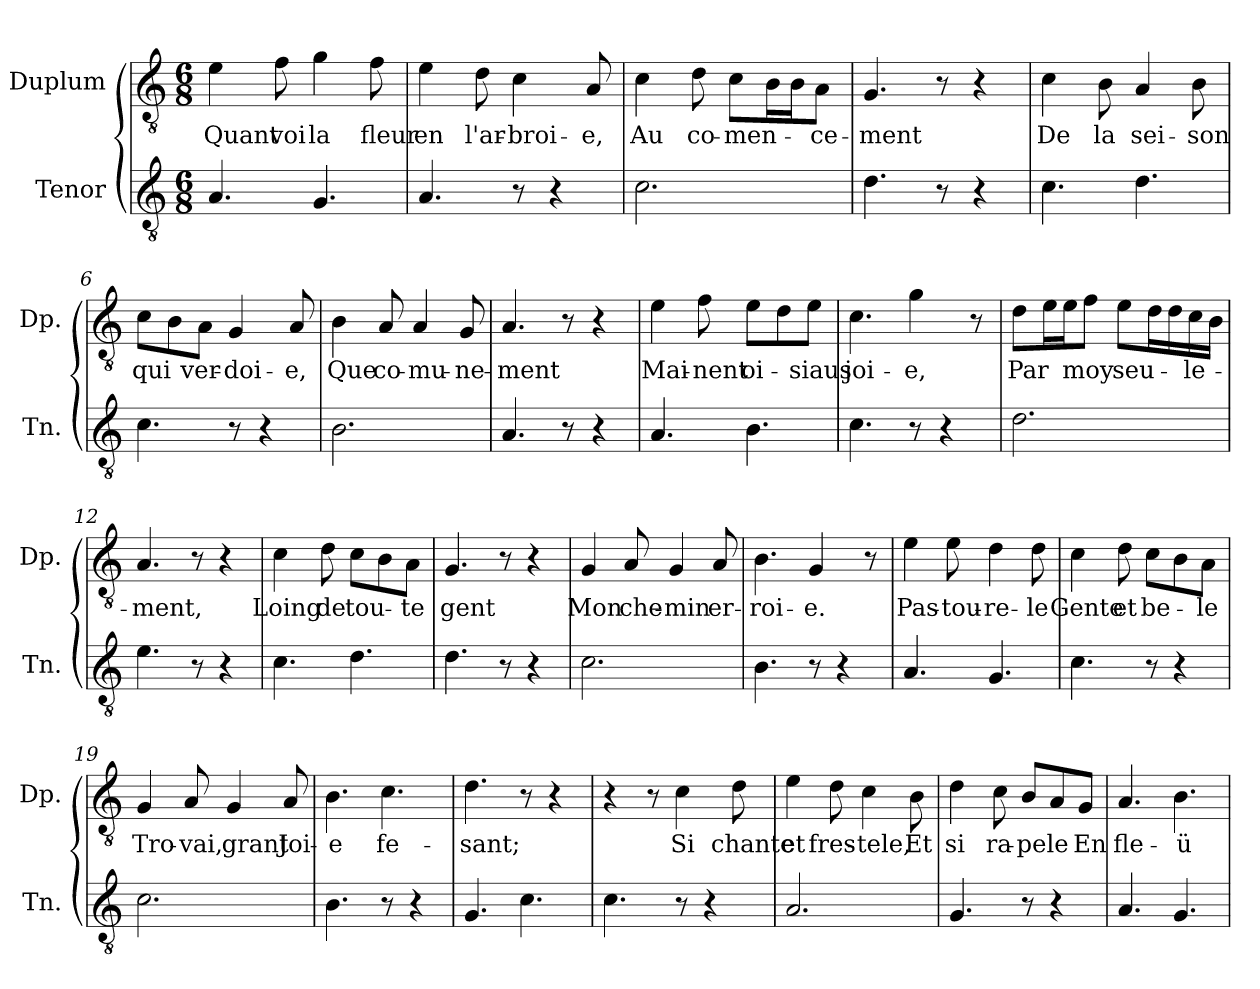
**kern	**kern	**text
*part2	*part1	*part1
*staff2	*staff1	*staff1
*I"Tenor	*I"Duplum	*
*I'Tn.	*I'Dp.	*
*clefGv2	*clefGv2	*
*k[]	*k[]	*
*M6/8	*M6/8	*
=1	=1	=1
!	!	!LO:LY:b
4.A/	4e\	Quant
!	!	!LO:LY:b
.	8f\	voi
!	!	!LO:LY:b
4.G/	4g\	la
!	!	!LO:LY:b
.	8f\	fleur
=2	=2	=2
!	!	!LO:LY:b
4.A/	4e\	en
!	!	!LO:LY:b
.	8d\	l'ar-
!	!	!LO:LY:b
8r	4c\	-broi-
4r	.	.
!	!	!LO:LY:b
.	8A/	-e,
=3	=3	=3
!	!	!LO:LY:b
2.c\	4c\	Au
!	!	!LO:LY:b
.	8d\	co-
!	!	!LO:LY:b
.	8c\L	-men-
*	*tremolo	*
.	16B\	.
.	16B\	.
*	*Xtremolo	*
!	!	!LO:LY:b
.	8A\J	-ce-
=4	=4	=4
!	!	!LO:LY:b
4.d\	4.G/	-ment
8r	8r	.
4r	4r	.
=5	=5	=5
!	!	!LO:LY:b
4.c\	4c\	De
!	!	!LO:LY:b
.	8B\	la
!	!	!LO:LY:b
4.d\	4A/	sei-
!	!	!LO:LY:b
.	8B\	-son
=6	=6	=6
!	!	!LO:LY:b
4.c\	8c\L	qui
.	8B\	.
!	!	!LO:LY:b
.	8A\J	ver-
!	!	!LO:LY:b
8r	4G/	-doi-
4r	.	.
!	!	!LO:LY:b
.	8A/	-e,
!!LO:LB:g=z
=7	=7	=7
!	!	!LO:LY:b
2.B\	4B\	Que
!	!	!LO:LY:b
.	8A/	co-
!	!	!LO:LY:b
.	4A/	-mu-
!	!	!LO:LY:b
.	8G/	-ne-
=8	=8	=8
!	!	!LO:LY:b
4.A/	4.A/	-ment
8r	8r	.
4r	4r	.
=9	=9	=9
!	!	!LO:LY:b
4.A/	4e\	Mai-
!	!	!LO:LY:b
.	8f\	-nent
!	!	!LO:LY:b
4.B\	8e\L	oi-
.	8d\	.
!	!	!LO:LY:b
.	8e\J	-siaus
=10	=10	=10
!	!	!LO:LY:b
4.c\	4.c\	joi-
!	!	!LO:LY:b
8r	4g\	-e,
4r	.	.
.	8r	.
=11	=11	=11
!	!	!LO:LY:b
2.d\	8d\L	Par
*	*tremolo	*
.	16e\	.
.	16e\	.
*	*Xtremolo	*
!	!	!LO:LY:b
.	8f\J	moy
!	!	!LO:LY:b
.	8e\L	seu-
*	*tremolo	*
.	16d\	.
.	16d\	.
*	*Xtremolo	*
!	!	!LO:LY:b
.	16c\L	-le-
.	16B\JJ	.
=12	=12	=12
!	!	!LO:LY:b
4.e\	4.A/	-ment,
8r	8r	.
4r	4r	.
=13	=13	=13
!	!	!LO:LY:b
4.c\	4c\	Loing
!	!	!LO:LY:b
.	8d\	de
!	!	!LO:LY:b
4.d\	8c\L	tou-
.	8B\	.
!	!	!LO:LY:b
.	8A\J	-te
!!LO:LB:g=z
=14	=14	=14
!	!	!LO:LY:b
4.d\	4.G/	gent
8r	8r	.
4r	4r	.
=15	=15	=15
!	!	!LO:LY:b
2.c\	4G/	Mon
!	!	!LO:LY:b
.	8A/	che-
!	!	!LO:LY:b
.	4G/	-min
!	!	!LO:LY:b
.	8A/	er-
=16	=16	=16
!	!	!LO:LY:b
4.B\	4.B\	-roi-
!	!	!LO:LY:b
8r	4G/	-e.
4r	.	.
.	8r	.
=17	=17	=17
!	!	!LO:LY:b
4.A/	4e\	Pas-
!	!	!LO:LY:b
.	8e\	-tou-
!	!	!LO:LY:b
4.G/	4d\	-re-
!	!	!LO:LY:b
.	8d\	-le
=18	=18	=18
!	!	!LO:LY:b
4.c\	4c\	Gente
!	!	!LO:LY:b
.	8d\	et
!	!	!LO:LY:b
8r	8c\L	be-
4r	8B\	.
!	!	!LO:LY:b
.	8A\J	-le
=19	=19	=19
!	!	!LO:LY:b
2.c\	4G/	Tro-
!	!	!LO:LY:b
.	8A/	-vai,
!	!	!LO:LY:b
.	4G/	grant
!	!	!LO:LY:b
.	8A/	Joi-
=20	=20	=20
!	!	!LO:LY:b
4.B\	4.B\	-e
!	!	!LO:LY:b
8r	4.c\	fe-
4r	.	.
!!LO:LB:g=z
=21	=21	=21
!	!	!LO:LY:b
4.G/	4.d\	-sant;
4.c\	8r	.
.	4r	.
=22	=22	=22
4.c\	4r	.
.	8r	.
!	!	!LO:LY:b
8r	4c\	Si
4r	.	.
!	!	!LO:LY:b
.	8d\	chante
=23	=23	=23
!	!	!LO:LY:b
2.A/	4e\	et
!	!	!LO:LY:b
.	8d\	fres-
!	!	!LO:LY:b
.	4c\	-tele,
!	!	!LO:LY:b
.	8B\	Et
=24	=24	=24
!	!	!LO:LY:b
4.G/	4d\	si
!	!	!LO:LY:b
.	8c\	ra-
!	!	!LO:LY:b
8r	8B/L	-pele
4r	8A/	.
!	!	!LO:LY:b
.	8G/J	En
=25	=25	=25
!	!	!LO:LY:b
4.A/	4.A/	fle-
!	!	!LO:LY:b
4.G/	4.B\	-ü-
=	=	=
*-	*-	*-
